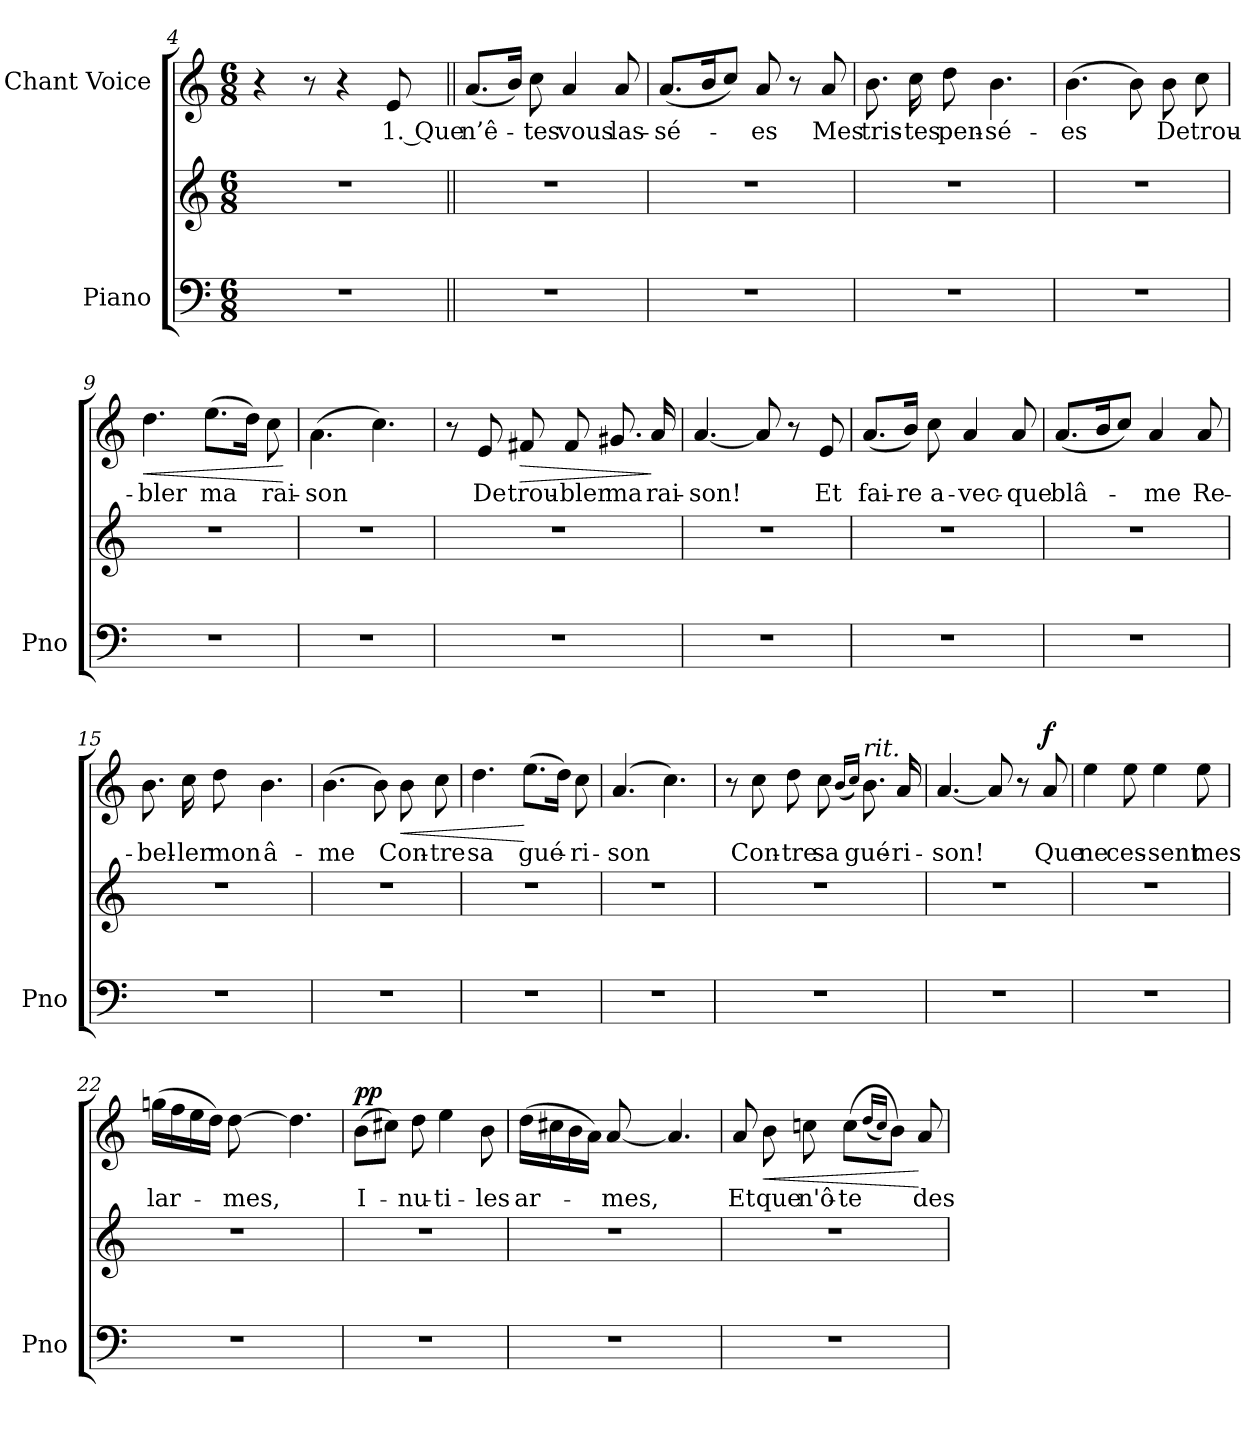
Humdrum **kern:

**kern	**kern	**kern	**text	**dynam
*part2	*part2	*part1	*part1	*part1
*staff3	*staff2	*staff1	*staff1	*staff1
*I"Piano	*	*I"Chant Voice	*	*
*I'Pno	*	*	*	*
*clefF4	*clefG2	*clefG2	*	*
*k[]	*k[]	*k[]	*	*
*M6/8	*M6/8	*M6/8	*	*
=4	=4	=4	=4	=4
2.r	2.r	4r	.	.
.	.	8r	.	.
.	.	4r	.	.
.	.	8e/	1. Que	.
=5||	=5||	=5||	=5||	=5||
2.r	2.r	(8.a/L	n’ê-	.
.	.	16b/Jk)	.	.
.	.	8cc\	-tes	.
.	.	4a/	vous	.
.	.	8a/	las-	.
=6	=6	=6	=6	=6
2.r	2.r	(8.a/L	-sé-	.
.	.	16b/K	.	.
.	.	8cc/J)	.	.
.	.	8a/	-es	.
.	.	8r	.	.
.	.	8a/	Mes	.
=7	=7	=7	=7	=7
2.r	2.r	8.b\	tris-	.
.	.	16cc\	-tes	.
.	.	8dd\	pen-	.
.	.	4.b\	-sé-	.
=8	=8	=8	=8	=8
2.r	2.r	(4.b\	es	.
.	.	8b\)	.	.
.	.	8b\	De	.
.	.	8cc\	trou-	.
=9	=9	=9	=9	=9
!	!	!	!	!LO:HP:b
2.r	2.r	4.dd\	-bler	<
.	.	(8.ee\L	ma	.
.	.	16dd\Jk)	.	.
.	.	8cc\	rai-	.
.	.	.	.	[
=10	=10	=10	=10	=10
2.r	2.r	(4.a\	-son	.
.	.	4.cc\)	.	.
=11	=11	=11	=11	=11
2.r	2.r	8r	.	.
.	.	8e/	De	.
!	!	!	!	!LO:HP:b
.	.	8f#X/	trou-	>
.	.	8f#/	-bler	.
.	.	8.g#X/	ma	.
.	.	16a/	rai-	]
=12	=12	=12	=12	=12
2.r	2.r	[4.a/	son!	.
.	.	8a/]	.	.
.	.	8r	.	.
.	.	8e/	Et	.
=13	=13	=13	=13	=13
2.r	2.r	(8.a/L	fai-	.
.	.	16b/Jk)	-re	.
.	.	8cc\	a-	.
.	.	4a/	-vec-	.
.	.	8a/	-que	.
=14	=14	=14	=14	=14
2.r	2.r	(8.a/L	blâ-	.
.	.	16b/K	.	.
.	.	8cc/J)	.	.
.	.	4a/	-me	.
.	.	8a/	Re-	.
=15	=15	=15	=15	=15
2.r	2.r	8.b\	-bel-	.
.	.	16cc\	-ler	.
.	.	8dd\	mon	.
.	.	4.b\	â-	.
=16	=16	=16	=16	=16
2.r	2.r	(4.b\	-me	.
.	.	8b\)	.	.
!	!	!	!	!LO:HP:b
.	.	8b\	Con-	<
.	.	8cc\	-tre	.
=17	=17	=17	=17	=17
2.r	2.r	4.dd\	sa	.
.	.	(8.ee\L	gué-	[
.	.	16dd\Jk)	.	.
.	.	8cc\	-ri-	.
=18	=18	=18	=18	=18
2.r	2.r	(4.a/	-son	.
.	.	4.cc\)	.	.
=19	=19	=19	=19	=19
2.r	2.r	8r	.	.
.	.	8cc\	Con-	.
.	.	8dd\	-tre	.
.	.	8cc\	sa	.
.	.	(16qb/LL	.	.
.	.	16qcc/JJ)	.	.
!	!	!LO:TX:i:t=rit.	!	!
.	.	8.b\	gué-	.
.	.	16a/	-ri-	.
=20	=20	=20	=20	=20
2.r	2.r	[4.a/	-son!	.
.	.	8a/]	.	.
.	.	8r	.	.
!	!	!	!	!LO:DY:a
.	.	8a/	Que	f
=21	=21	=21	=21	=21
2.r	2.r	4ee\	ne	.
.	.	8ee\	ces-	.
.	.	4ee\	-sent	.
.	.	8ee\	mes	.
=22	=22	=22	=22	=22
2.r	2.r	(16ggn\LL	lar-	.
.	.	16ff\	.	.
.	.	16ee\	.	.
.	.	16dd\JJ)	.	.
.	.	[8dd\	-mes,	.
.	.	4.dd\]	.	.
=23	=23	=23	=23	=23
!	!	!	!	!LO:DY:a
2.r	2.r	(8b\L	I-	pp
.	.	8cc#X\J)	.	.
.	.	8dd\	-nu-	.
.	.	4ee\	-ti-	.
.	.	8b\	-les	.
=24	=24	=24	=24	=24
2.r	2.r	(16dd\LL	ar-	.
.	.	16cc#X\	.	.
.	.	16b\	.	.
.	.	16a\JJ)	.	.
.	.	[8a/	-mes,	.
.	.	4.a/]	.	.
=25	=25	=25	=25	=25
2.r	2.r	8a/	Et	.
!	!	!	!	!LO:HP:b
.	.	8b\	que	<
.	.	8ccn\	n'ô-	.
.	.	(8cc\L	-te	.
.	.	(16qdd/LL	.	.
.	.	16qcc/JJ)	.	.
.	.	8b\J)	.	.
.	.	8a/	des	[
=	=	=	=	=
*-	*-	*-	*-	*-
